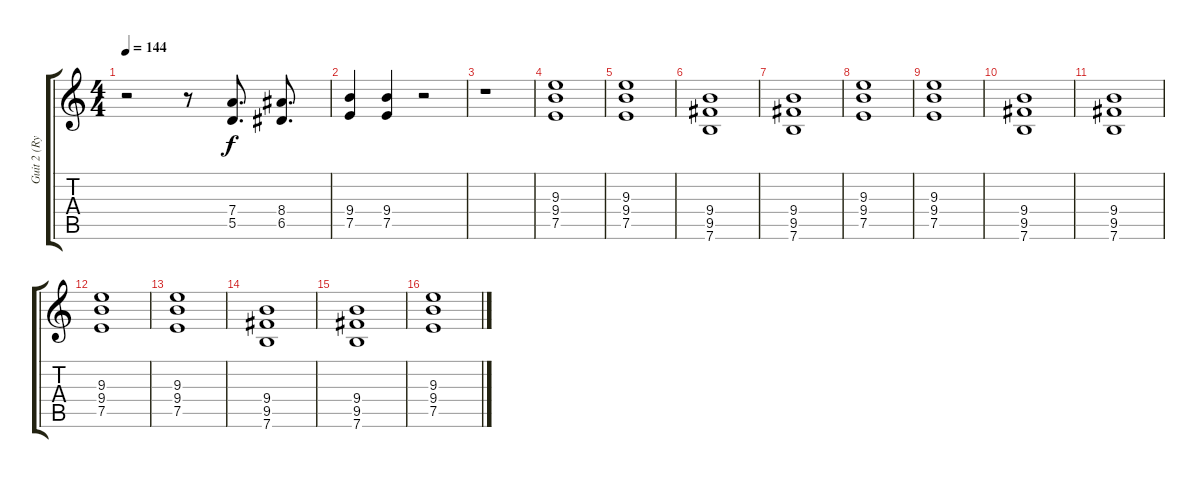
\track ("Guit 2 (Rythm)" "Guit 2 (Ry") {instrument distortionguitar}
\staff {score tabs}
\tuning (E4 B3 G3 D3 A2 E2) {hide}
\ts (4 4)
\tempo 144
\clef g2
\ks c
r.2{dy f} r.8 (7.4 5.5).8{d} (8.4 6.5).8{d} |
(9.4 7.5).4 (9.4 7.5).4 r.2 |
r.1 |
(9.3 9.4 7.5).1 |
(9.3 9.4 7.5).1 |
(9.4 9.5 7.6).1 |
(9.4 9.5 7.6).1 |
(9.3 9.4 7.5).1 |
(9.3 9.4 7.5).1 |
(9.4 9.5 7.6).1 |
(9.4 9.5 7.6).1 |
(9.3 9.4 7.5).1 |
(9.3 9.4 7.5).1 |
(9.4 9.5 7.6).1 |
(9.4 9.5 7.6).1 |
(9.3 9.4 7.5).1
